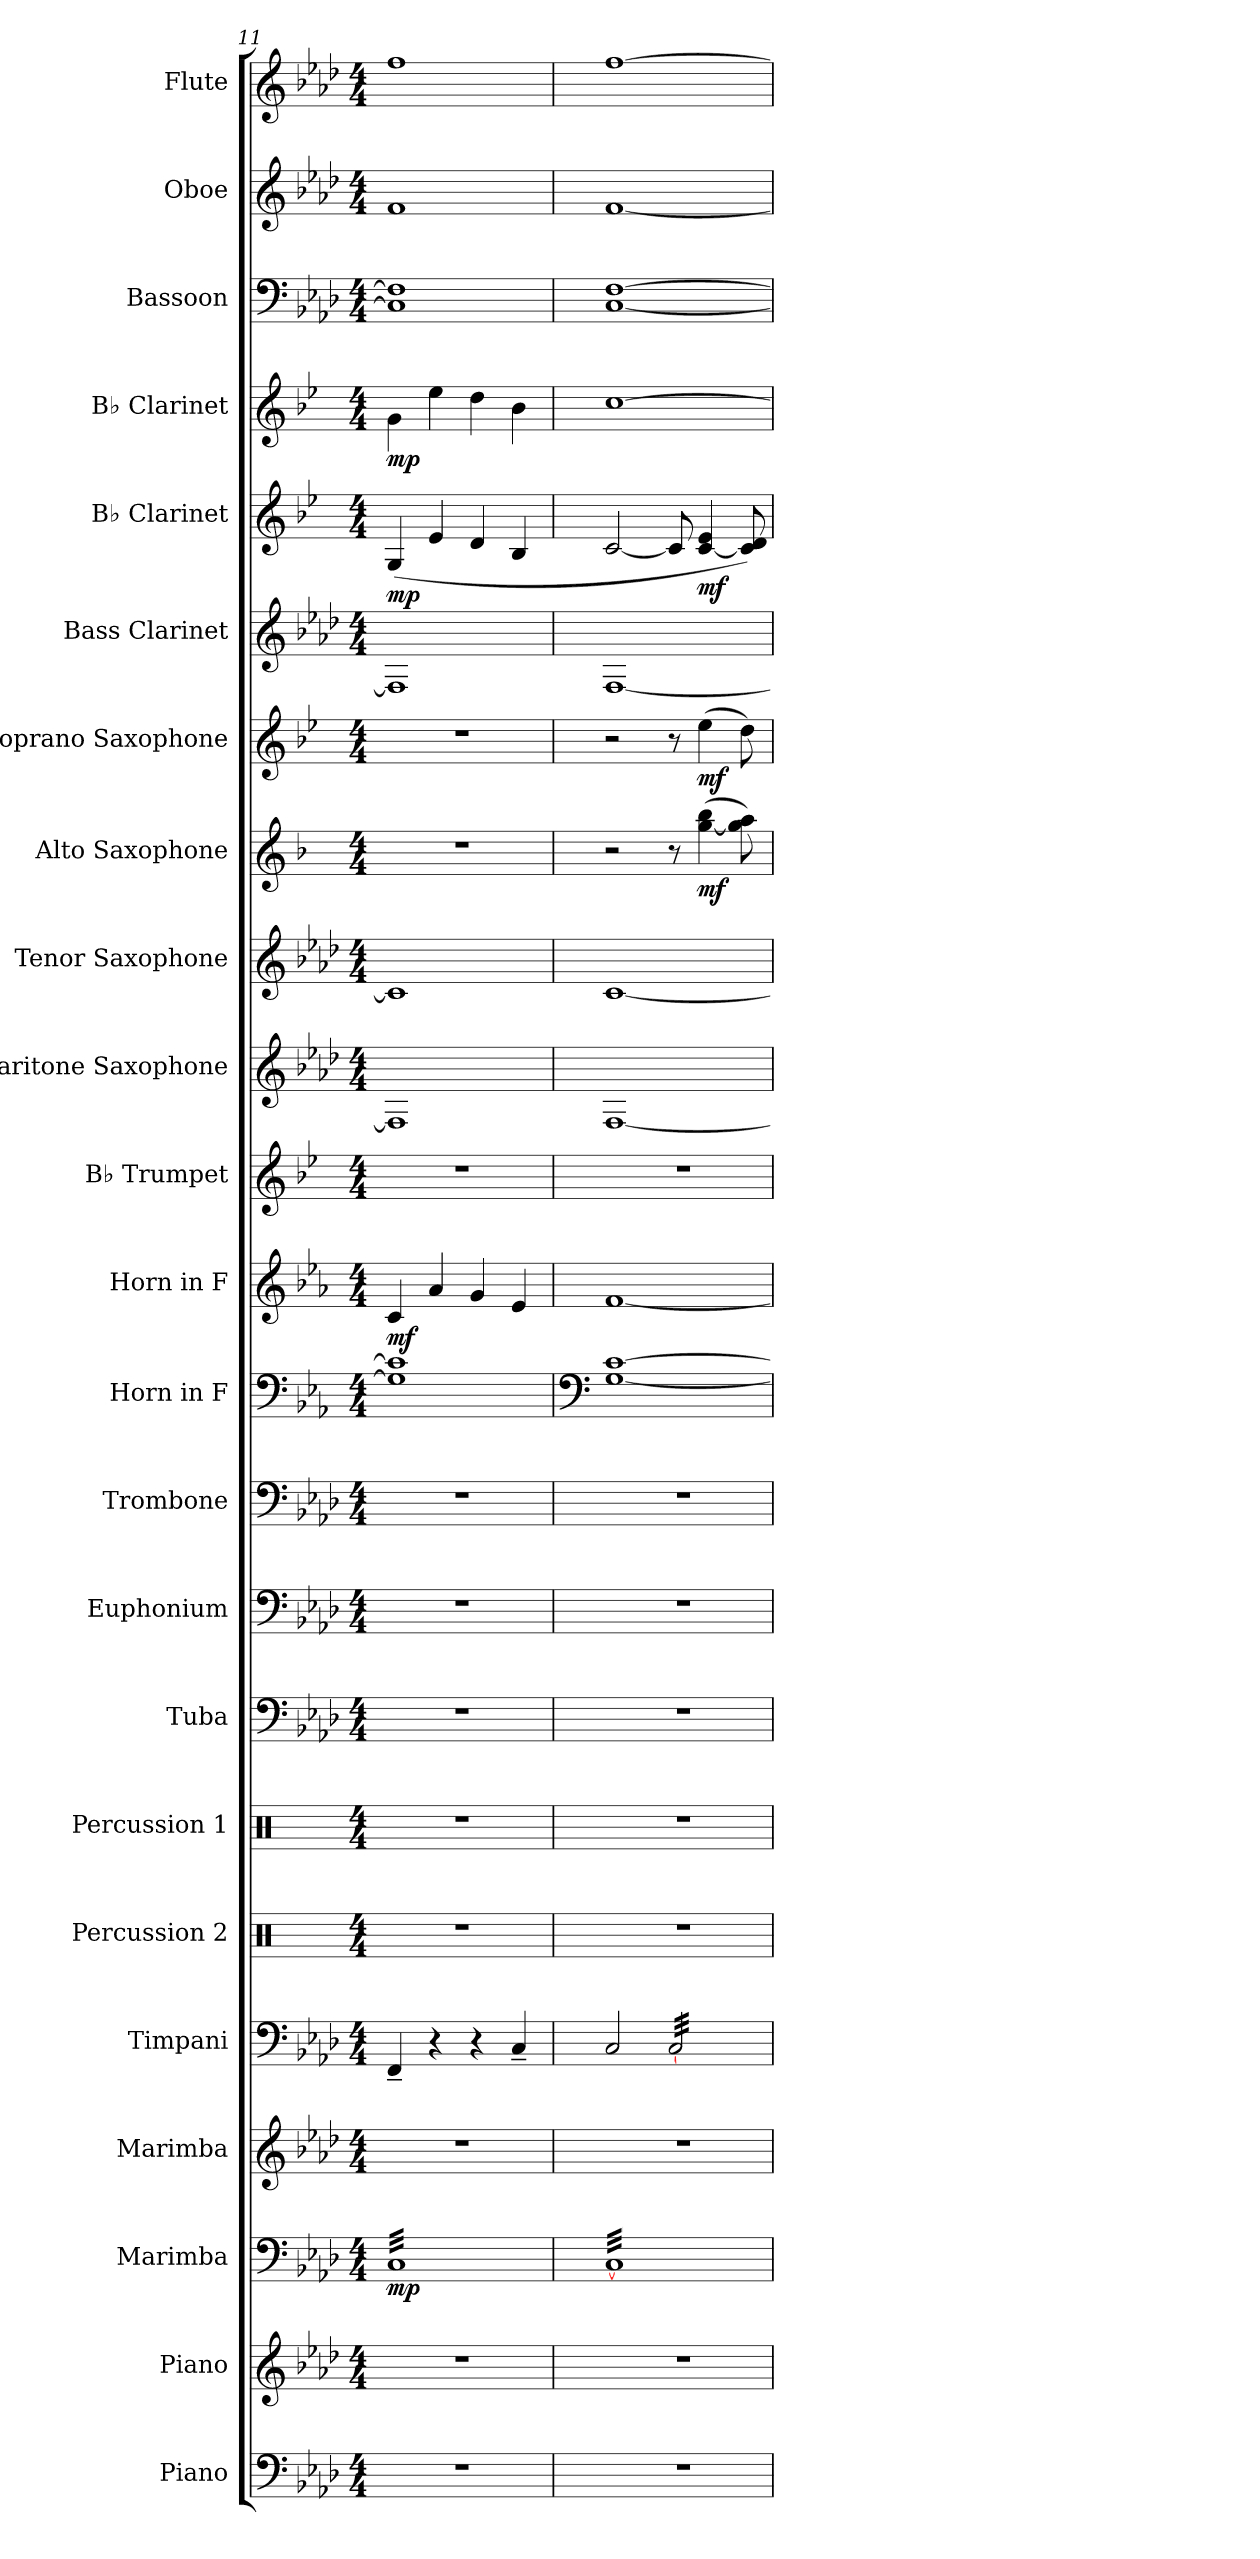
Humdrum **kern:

**kern	**kern	**kern	**dynam	**kern	**kern	**kern	**kern	**kern	**kern	**kern	**kern	**kern	**dynam	**kern	**kern	**kern	**kern	**dynam	**kern	**dynam	**kern	**dynam	**kern	**dynam	**kern	**dynam	**kern	**kern	**kern
*part23	*part22	*part21	*part21	*part20	*part19	*part18	*part17	*part16	*part15	*part14	*part13	*part12	*part12	*part11	*part10	*part9	*part8	*part8	*part7	*part7	*part6	*part6	*part5	*part5	*part4	*part4	*part3	*part2	*part1
*staff23	*staff22	*staff21	*staff21	*staff20	*staff19	*staff18	*staff17	*staff16	*staff15	*staff14	*staff13	*staff12	*staff12	*staff11	*staff10	*staff9	*staff8	*staff8	*staff7	*staff7	*staff6	*staff6	*staff5	*staff5	*staff4	*staff4	*staff3	*staff2	*staff1
*I"Piano	*I"Piano	*I"Marimba	*	*I"Marimba	*I"Timpani	*I"Percussion 2	*I"Percussion 1	*I"Tuba	*I"Euphonium	*I"Trombone	*I"Horn in F	*I"Horn in F	*	*I"B♭ Trumpet	*I"Baritone Saxophone	*I"Tenor Saxophone	*I"Alto Saxophone	*	*I"Soprano Saxophone	*	*I"Bass Clarinet	*	*I"B♭ Clarinet	*	*I"B♭ Clarinet	*	*I"Bassoon	*I"Oboe	*I"Flute
*I'Pno.	*I'Pno.	*I'Mrm.	*	*I'Mrm.	*I'Timp.	*I'Pr. 2	*I'Pr. 1	*I'Tu.	*I'Eu.	*I'Trb.	*	*	*	*I'B♭ Tpt.	*I'Bar. Sax.	*I'T. Sax.	*I'A. Sax.	*	*I'S. Sax.	*	*I'B. Cl.	*	*I'B♭ Cl.	*	*I'B♭ Cl.	*	*I'Bsn.	*I'Ob.	*I'Fl.
*clefF4	*clefG2	*clefF4	*	*clefG2	*clefF4	*clefX	*clefX	*clefF4	*clefF4	*clefF4	*clefF4	*clefG2	*	*clefG2	*clefG2	*clefG2	*clefG2	*	*clefG2	*	*clefG2	*	*clefG2	*	*clefG2	*	*clefF4	*clefG2	*clefG2
*	*	*	*	*	*	*	*	*	*	*	*ITrd4c7	*ITrd4c7	*	*ITrd1c2	*ITrd12c21	*ITrd8c14	*ITrd5c9	*	*ITrd1c2	*	*ITrd8c14	*	*ITrd1c2	*	*ITrd1c2	*	*	*	*
*k[b-e-a-d-]	*k[b-e-a-d-]	*k[b-e-a-d-]	*	*k[b-e-a-d-]	*k[b-e-a-d-]	*k[]	*k[]	*k[b-e-a-d-]	*k[b-e-a-d-]	*k[b-e-a-d-]	*k[b-e-a-d-]	*k[b-e-a-d-]	*	*k[b-e-a-d-]	*k[b-e-a-d-]	*k[b-e-a-d-]	*k[b-e-a-d-]	*	*k[b-e-a-d-]	*	*k[b-e-a-d-]	*	*k[b-e-a-d-]	*	*k[b-e-a-d-]	*	*k[b-e-a-d-]	*k[b-e-a-d-]	*k[b-e-a-d-]
*M4/4	*M4/4	*M4/4	*	*M4/4	*M4/4	*M4/4	*M4/4	*M4/4	*M4/4	*M4/4	*M4/4	*M4/4	*	*M4/4	*M4/4	*M4/4	*M4/4	*	*M4/4	*	*M4/4	*	*M4/4	*	*M4/4	*	*M4/4	*M4/4	*M4/4
=11	=11	=11	=11	=11	=11	=11	=11	=11	=11	=11	=11	=11	=11	=11	=11	=11	=11	=11	=11	=11	=11	=11	=11	=11	=11	=11	=11	=11	=11
!	!	!	!LO:DY:b	!	!	!	!	!	!	!	!	!	!LO:DY:b	!	!	!	!	!	!	!	!	!LO:DY:a	!	!	!	!LO:DY:b	!	!	!
*	*	*tremolo	*	*	*	*	*	*	*	*	*	*	*	*	*	*	*	*	*	*	*	*	*	*	*	*	*	*	*
1r	1r	32CLLL	mp	1r	4FF~/	1r	1r	1r	1r	1r	1C] 1F]	(4F/	mf	1r	1FF]	1C]	1r	.	1r	.	1FF]	mp	((4F/	.	(4f\	mp	1C] 1F]	1f	1ff
.	.	32C	.	.	.	.	.	.	.	.	.	.	.	.	.	.	.	.	.	.	.	.	.	.	.	.	.	.	.
.	.	32C	.	.	.	.	.	.	.	.	.	.	.	.	.	.	.	.	.	.	.	.	.	.	.	.	.	.	.
.	.	32C	.	.	.	.	.	.	.	.	.	.	.	.	.	.	.	.	.	.	.	.	.	.	.	.	.	.	.
.	.	32C	.	.	.	.	.	.	.	.	.	.	.	.	.	.	.	.	.	.	.	.	.	.	.	.	.	.	.
.	.	32C	.	.	.	.	.	.	.	.	.	.	.	.	.	.	.	.	.	.	.	.	.	.	.	.	.	.	.
.	.	32C	.	.	.	.	.	.	.	.	.	.	.	.	.	.	.	.	.	.	.	.	.	.	.	.	.	.	.
.	.	32C	.	.	.	.	.	.	.	.	.	.	.	.	.	.	.	.	.	.	.	.	.	.	.	.	.	.	.
.	.	32C	.	.	4r	.	.	.	.	.	.	4d-/	.	.	.	.	.	.	.	.	.	.	4d-/	.	4dd-\	.	.	.	.
.	.	32C	.	.	.	.	.	.	.	.	.	.	.	.	.	.	.	.	.	.	.	.	.	.	.	.	.	.	.
.	.	32C	.	.	.	.	.	.	.	.	.	.	.	.	.	.	.	.	.	.	.	.	.	.	.	.	.	.	.
.	.	32C	.	.	.	.	.	.	.	.	.	.	.	.	.	.	.	.	.	.	.	.	.	.	.	.	.	.	.
.	.	32C	.	.	.	.	.	.	.	.	.	.	.	.	.	.	.	.	.	.	.	.	.	.	.	.	.	.	.
.	.	32C	.	.	.	.	.	.	.	.	.	.	.	.	.	.	.	.	.	.	.	.	.	.	.	.	.	.	.
.	.	32C	.	.	.	.	.	.	.	.	.	.	.	.	.	.	.	.	.	.	.	.	.	.	.	.	.	.	.
.	.	32C	.	.	.	.	.	.	.	.	.	.	.	.	.	.	.	.	.	.	.	.	.	.	.	.	.	.	.
.	.	32C	.	.	4r	.	.	.	.	.	.	4c/	.	.	.	.	.	.	.	.	.	.	4c/	.	4cc\	.	.	.	.
.	.	32C	.	.	.	.	.	.	.	.	.	.	.	.	.	.	.	.	.	.	.	.	.	.	.	.	.	.	.
.	.	32C	.	.	.	.	.	.	.	.	.	.	.	.	.	.	.	.	.	.	.	.	.	.	.	.	.	.	.
.	.	32C	.	.	.	.	.	.	.	.	.	.	.	.	.	.	.	.	.	.	.	.	.	.	.	.	.	.	.
.	.	32C	.	.	.	.	.	.	.	.	.	.	.	.	.	.	.	.	.	.	.	.	.	.	.	.	.	.	.
.	.	32C	.	.	.	.	.	.	.	.	.	.	.	.	.	.	.	.	.	.	.	.	.	.	.	.	.	.	.
.	.	32C	.	.	.	.	.	.	.	.	.	.	.	.	.	.	.	.	.	.	.	.	.	.	.	.	.	.	.
.	.	32C	.	.	.	.	.	.	.	.	.	.	.	.	.	.	.	.	.	.	.	.	.	.	.	.	.	.	.
.	.	32C	.	.	4C~/	.	.	.	.	.	.	4A-/	.	.	.	.	.	.	.	.	.	.	4A-/	.	4a-\	.	.	.	.
.	.	32C	.	.	.	.	.	.	.	.	.	.	.	.	.	.	.	.	.	.	.	.	.	.	.	.	.	.	.
.	.	32C	.	.	.	.	.	.	.	.	.	.	.	.	.	.	.	.	.	.	.	.	.	.	.	.	.	.	.
.	.	32C	.	.	.	.	.	.	.	.	.	.	.	.	.	.	.	.	.	.	.	.	.	.	.	.	.	.	.
.	.	32C	.	.	.	.	.	.	.	.	.	.	.	.	.	.	.	.	.	.	.	.	.	.	.	.	.	.	.
.	.	32C	.	.	.	.	.	.	.	.	.	.	.	.	.	.	.	.	.	.	.	.	.	.	.	.	.	.	.
.	.	32C	.	.	.	.	.	.	.	.	.	.	.	.	.	.	.	.	.	.	.	.	.	.	.	.	.	.	.
.	.	32CJJJ	.	.	.	.	.	.	.	.	.	.	.	.	.	.	.	.	.	.	.	.	.	.	.	.	.	.	.
=12	=12	=12	=12	=12	=12	=12	=12	=12	=12	=12	=12	=12	=12	=12	=12	=12	=12	=12	=12	=12	=12	=12	=12	=12	=12	=12	=12	=12	=12
*	*	*	*	*	*	*	*	*	*	*	*clefF4	*	*	*	*	*	*	*	*	*	*	*	*	*	*	*	*	*	*
1r	1r	[32CLLL	.	1r	2C/	1r	1r	1r	1r	1r	[1C [1F	[1B-	.	1r	[1FF	[1C	2r	.	2r	.	[1FF	.	[2B-/	.	[1b-	.	[1C [1F	[1f	[1ff
.	.	32C	.	.	.	.	.	.	.	.	.	.	.	.	.	.	.	.	.	.	.	.	.	.	.	.	.	.	.
.	.	32C	.	.	.	.	.	.	.	.	.	.	.	.	.	.	.	.	.	.	.	.	.	.	.	.	.	.	.
.	.	32C	.	.	.	.	.	.	.	.	.	.	.	.	.	.	.	.	.	.	.	.	.	.	.	.	.	.	.
.	.	32C	.	.	.	.	.	.	.	.	.	.	.	.	.	.	.	.	.	.	.	.	.	.	.	.	.	.	.
.	.	32C	.	.	.	.	.	.	.	.	.	.	.	.	.	.	.	.	.	.	.	.	.	.	.	.	.	.	.
.	.	32C	.	.	.	.	.	.	.	.	.	.	.	.	.	.	.	.	.	.	.	.	.	.	.	.	.	.	.
.	.	32C	.	.	.	.	.	.	.	.	.	.	.	.	.	.	.	.	.	.	.	.	.	.	.	.	.	.	.
.	.	32C	.	.	.	.	.	.	.	.	.	.	.	.	.	.	.	.	.	.	.	.	.	.	.	.	.	.	.
.	.	32C	.	.	.	.	.	.	.	.	.	.	.	.	.	.	.	.	.	.	.	.	.	.	.	.	.	.	.
.	.	32C	.	.	.	.	.	.	.	.	.	.	.	.	.	.	.	.	.	.	.	.	.	.	.	.	.	.	.
.	.	32C	.	.	.	.	.	.	.	.	.	.	.	.	.	.	.	.	.	.	.	.	.	.	.	.	.	.	.
.	.	32C	.	.	.	.	.	.	.	.	.	.	.	.	.	.	.	.	.	.	.	.	.	.	.	.	.	.	.
.	.	32C	.	.	.	.	.	.	.	.	.	.	.	.	.	.	.	.	.	.	.	.	.	.	.	.	.	.	.
.	.	32C	.	.	.	.	.	.	.	.	.	.	.	.	.	.	.	.	.	.	.	.	.	.	.	.	.	.	.
.	.	32C	.	.	.	.	.	.	.	.	.	.	.	.	.	.	.	.	.	.	.	.	.	.	.	.	.	.	.
*	*	*	*	*	*tremolo	*	*	*	*	*	*	*	*	*	*	*	*	*	*	*	*	*	*	*	*	*	*	*	*
.	.	32C	.	.	[32C/LLL	.	.	.	.	.	.	.	.	.	.	.	8r	.	8r	.	.	.	8B-/]	.	.	.	.	.	.
.	.	32C	.	.	32C/	.	.	.	.	.	.	.	.	.	.	.	.	.	.	.	.	.	.	.	.	.	.	.	.
.	.	32C	.	.	32C/	.	.	.	.	.	.	.	.	.	.	.	.	.	.	.	.	.	.	.	.	.	.	.	.
.	.	32C	.	.	32C/	.	.	.	.	.	.	.	.	.	.	.	.	.	.	.	.	.	.	.	.	.	.	.	.
!	!	!	!	!	!	!	!	!	!	!	!	!	!	!	!	!	!	!LO:DY:b	!	!LO:DY:b	!	!	!	!LO:DY:b	!	!	!	!	!
.	.	32C	.	.	32C/	.	.	.	.	.	.	.	.	.	.	.	([4b-\ 4dd-\	mf	(4dd-\	mf	.	.	[4B-/ 4d-/	mf	.	.	.	.	.
.	.	32C	.	.	32C/	.	.	.	.	.	.	.	.	.	.	.	.	.	.	.	.	.	.	.	.	.	.	.	.
.	.	32C	.	.	32C/	.	.	.	.	.	.	.	.	.	.	.	.	.	.	.	.	.	.	.	.	.	.	.	.
.	.	32C	.	.	32C/	.	.	.	.	.	.	.	.	.	.	.	.	.	.	.	.	.	.	.	.	.	.	.	.
.	.	32C	.	.	32C/	.	.	.	.	.	.	.	.	.	.	.	.	.	.	.	.	.	.	.	.	.	.	.	.
.	.	32C	.	.	32C/	.	.	.	.	.	.	.	.	.	.	.	.	.	.	.	.	.	.	.	.	.	.	.	.
.	.	32C	.	.	32C/	.	.	.	.	.	.	.	.	.	.	.	.	.	.	.	.	.	.	.	.	.	.	.	.
.	.	32C	.	.	32C/	.	.	.	.	.	.	.	.	.	.	.	.	.	.	.	.	.	.	.	.	.	.	.	.
.	.	32C	.	.	32C/	.	.	.	.	.	.	.	.	.	.	.	8b-\] 8cc\)	.	8cc\)	.	.	.	8B-/] 8c/)	.	.	.	.	.	.
.	.	32C	.	.	32C/	.	.	.	.	.	.	.	.	.	.	.	.	.	.	.	.	.	.	.	.	.	.	.	.
.	.	32C	.	.	32C/	.	.	.	.	.	.	.	.	.	.	.	.	.	.	.	.	.	.	.	.	.	.	.	.
.	.	32CJJJ	.	.	32C/JJJ	.	.	.	.	.	.	.	.	.	.	.	.	.	.	.	.	.	.	.	.	.	.	.	.
*	*	*	*	*	*Xtremolo	*	*	*	*	*	*	*	*	*	*	*	*	*	*	*	*	*	*	*	*	*	*	*	*
*	*	*Xtremolo	*	*	*	*	*	*	*	*	*	*	*	*	*	*	*	*	*	*	*	*	*	*	*	*	*	*	*
=	=	=	=	=	=	=	=	=	=	=	=	=	=	=	=	=	=	=	=	=	=	=	=	=	=	=	=	=	=
*-	*-	*-	*-	*-	*-	*-	*-	*-	*-	*-	*-	*-	*-	*-	*-	*-	*-	*-	*-	*-	*-	*-	*-	*-	*-	*-	*-	*-	*-
